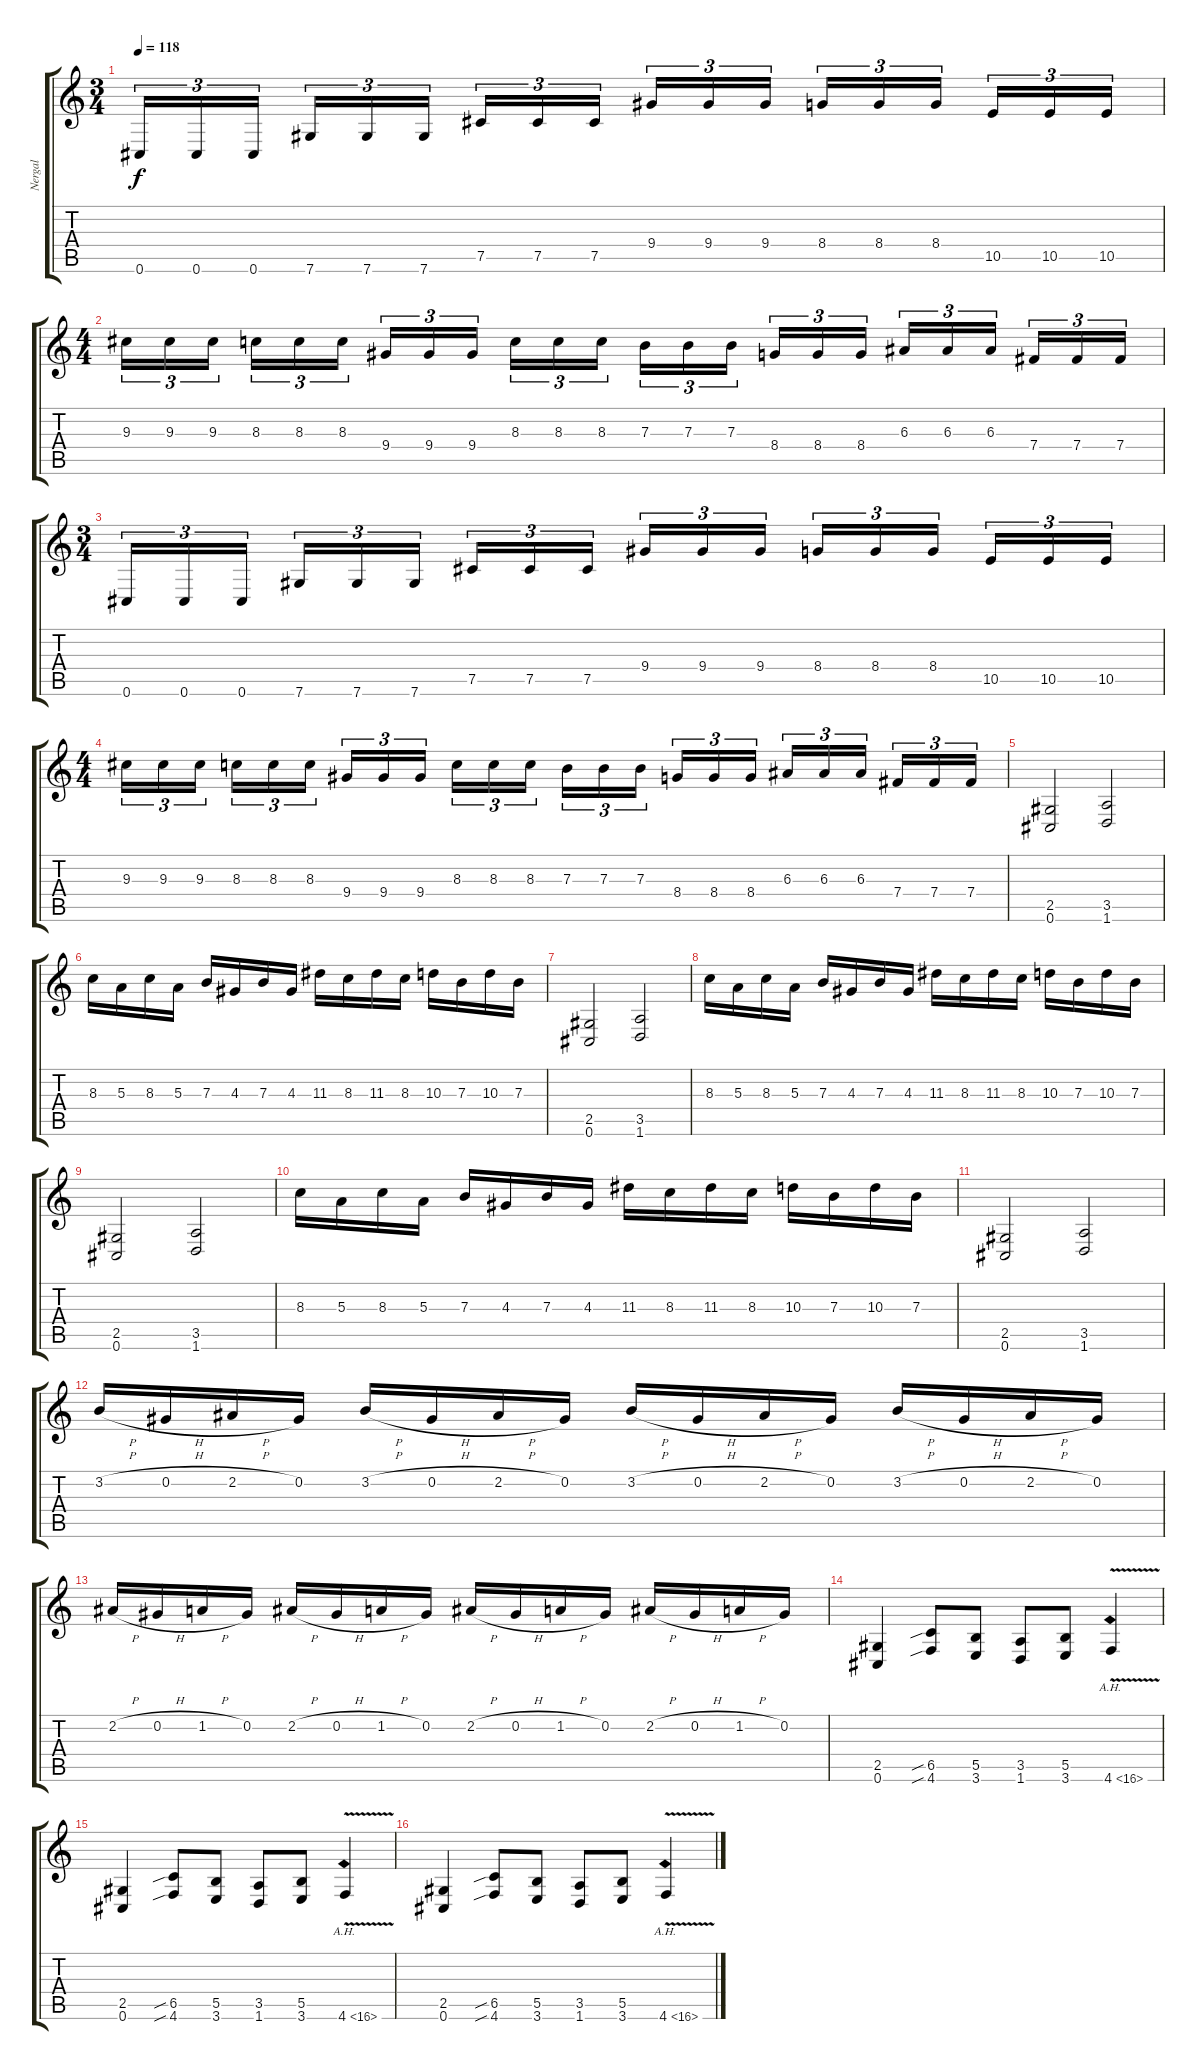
\track ("Nergal" "Nergal") {instrument distortionguitar}
\staff {score tabs}
\tuning (Db4 Ab3 E3 B2 Gb2 Db2) {hide}
\ts (3 4)
\tempo 118
\clef g2
\ks c
0.6.16{tu (3 2) dy f} 0.6.16{tu (3 2)} 0.6.16{tu (3 2) beam splitsecondary} 7.6.16{tu (3 2)} 7.6.16{tu (3 2)} 7.6.16{tu (3 2)} 7.5.16{tu (3 2)} 7.5.16{tu (3 2)} 7.5.16{tu (3 2) beam splitsecondary} 9.4.16{tu (3 2)} 9.4.16{tu (3 2)} 9.4.16{tu (3 2)} 8.4.16{tu (3 2)} 8.4.16{tu (3 2)} 8.4.16{tu (3 2) beam splitsecondary} 10.5.16{tu (3 2)} 10.5.16{tu (3 2)} 10.5.16{tu (3 2)} |
\ts (4 4)
9.3.16{tu (3 2)} 9.3.16{tu (3 2)} 9.3.16{tu (3 2) beam splitsecondary} 8.3.16{tu (3 2)} 8.3.16{tu (3 2)} 8.3.16{tu (3 2)} 9.4.16{tu (3 2)} 9.4.16{tu (3 2)} 9.4.16{tu (3 2) beam splitsecondary} 8.3.16{tu (3 2)} 8.3.16{tu (3 2)} 8.3.16{tu (3 2)} 7.3.16{tu (3 2)} 7.3.16{tu (3 2)} 7.3.16{tu (3 2) beam splitsecondary} 8.4.16{tu (3 2)} 8.4.16{tu (3 2)} 8.4.16{tu (3 2)} 6.3.16{tu (3 2)} 6.3.16{tu (3 2)} 6.3.16{tu (3 2) beam splitsecondary} 7.4.16{tu (3 2)} 7.4.16{tu (3 2)} 7.4.16{tu (3 2)} |
\ts (3 4)
0.6.16{tu (3 2)} 0.6.16{tu (3 2)} 0.6.16{tu (3 2) beam splitsecondary} 7.6.16{tu (3 2)} 7.6.16{tu (3 2)} 7.6.16{tu (3 2)} 7.5.16{tu (3 2)} 7.5.16{tu (3 2)} 7.5.16{tu (3 2) beam splitsecondary} 9.4.16{tu (3 2)} 9.4.16{tu (3 2)} 9.4.16{tu (3 2)} 8.4.16{tu (3 2)} 8.4.16{tu (3 2)} 8.4.16{tu (3 2) beam splitsecondary} 10.5.16{tu (3 2)} 10.5.16{tu (3 2)} 10.5.16{tu (3 2)} |
\ts (4 4)
9.3.16{tu (3 2)} 9.3.16{tu (3 2)} 9.3.16{tu (3 2) beam splitsecondary} 8.3.16{tu (3 2)} 8.3.16{tu (3 2)} 8.3.16{tu (3 2)} 9.4.16{tu (3 2)} 9.4.16{tu (3 2)} 9.4.16{tu (3 2) beam splitsecondary} 8.3.16{tu (3 2)} 8.3.16{tu (3 2)} 8.3.16{tu (3 2)} 7.3.16{tu (3 2)} 7.3.16{tu (3 2)} 7.3.16{tu (3 2) beam splitsecondary} 8.4.16{tu (3 2)} 8.4.16{tu (3 2)} 8.4.16{tu (3 2)} 6.3.16{tu (3 2)} 6.3.16{tu (3 2)} 6.3.16{tu (3 2) beam splitsecondary} 7.4.16{tu (3 2)} 7.4.16{tu (3 2)} 7.4.16{tu (3 2)} |
(2.5 0.6).2 (3.5 1.6).2 |
8.3.16 5.3.16 8.3.16 5.3.16 7.3.16 4.3.16 7.3.16 4.3.16 11.3.16 8.3.16 11.3.16 8.3.16 10.3.16 7.3.16 10.3.16 7.3.16 |
(2.5 0.6).2 (3.5 1.6).2 |
8.3.16 5.3.16 8.3.16 5.3.16 7.3.16 4.3.16 7.3.16 4.3.16 11.3.16 8.3.16 11.3.16 8.3.16 10.3.16 7.3.16 10.3.16 7.3.16 |
(2.5 0.6).2 (3.5 1.6).2 |
8.3.16 5.3.16 8.3.16 5.3.16 7.3.16 4.3.16 7.3.16 4.3.16 11.3.16 8.3.16 11.3.16 8.3.16 10.3.16 7.3.16 10.3.16 7.3.16 |
(2.5 0.6).2 (3.5 1.6).2 |
3.2{h}.16 0.2{h}.16 2.2{h}.16 0.2.16 3.2{h}.16 0.2{h}.16 2.2{h}.16 0.2.16 3.2{h}.16 0.2{h}.16 2.2{h}.16 0.2.16 3.2{h}.16 0.2{h}.16 2.2{h}.16 0.2.16 |
2.2{h}.16 0.2{h}.16 1.2{h}.16 0.2.16 2.2{h}.16 0.2{h}.16 1.2{h}.16 0.2.16 2.2{h}.16 0.2{h}.16 1.2{h}.16 0.2.16 2.2{h}.16 0.2{h}.16 1.2{h}.16 0.2.16 |
(2.5 0.6).4 (6.5{sib} 4.6{sib}).8 (5.5 3.6).8 (3.5 1.6).8 (5.5 3.6).8 4.6{ah 12 v}.4 |
(2.5 0.6).4 (6.5{sib} 4.6{sib}).8 (5.5 3.6).8 (3.5 1.6).8 (5.5 3.6).8 4.6{ah 12 v}.4 |
(2.5 0.6).4 (6.5{sib} 4.6{sib}).8 (5.5 3.6).8 (3.5 1.6).8 (5.5 3.6).8 4.6{ah 12 v}.4
